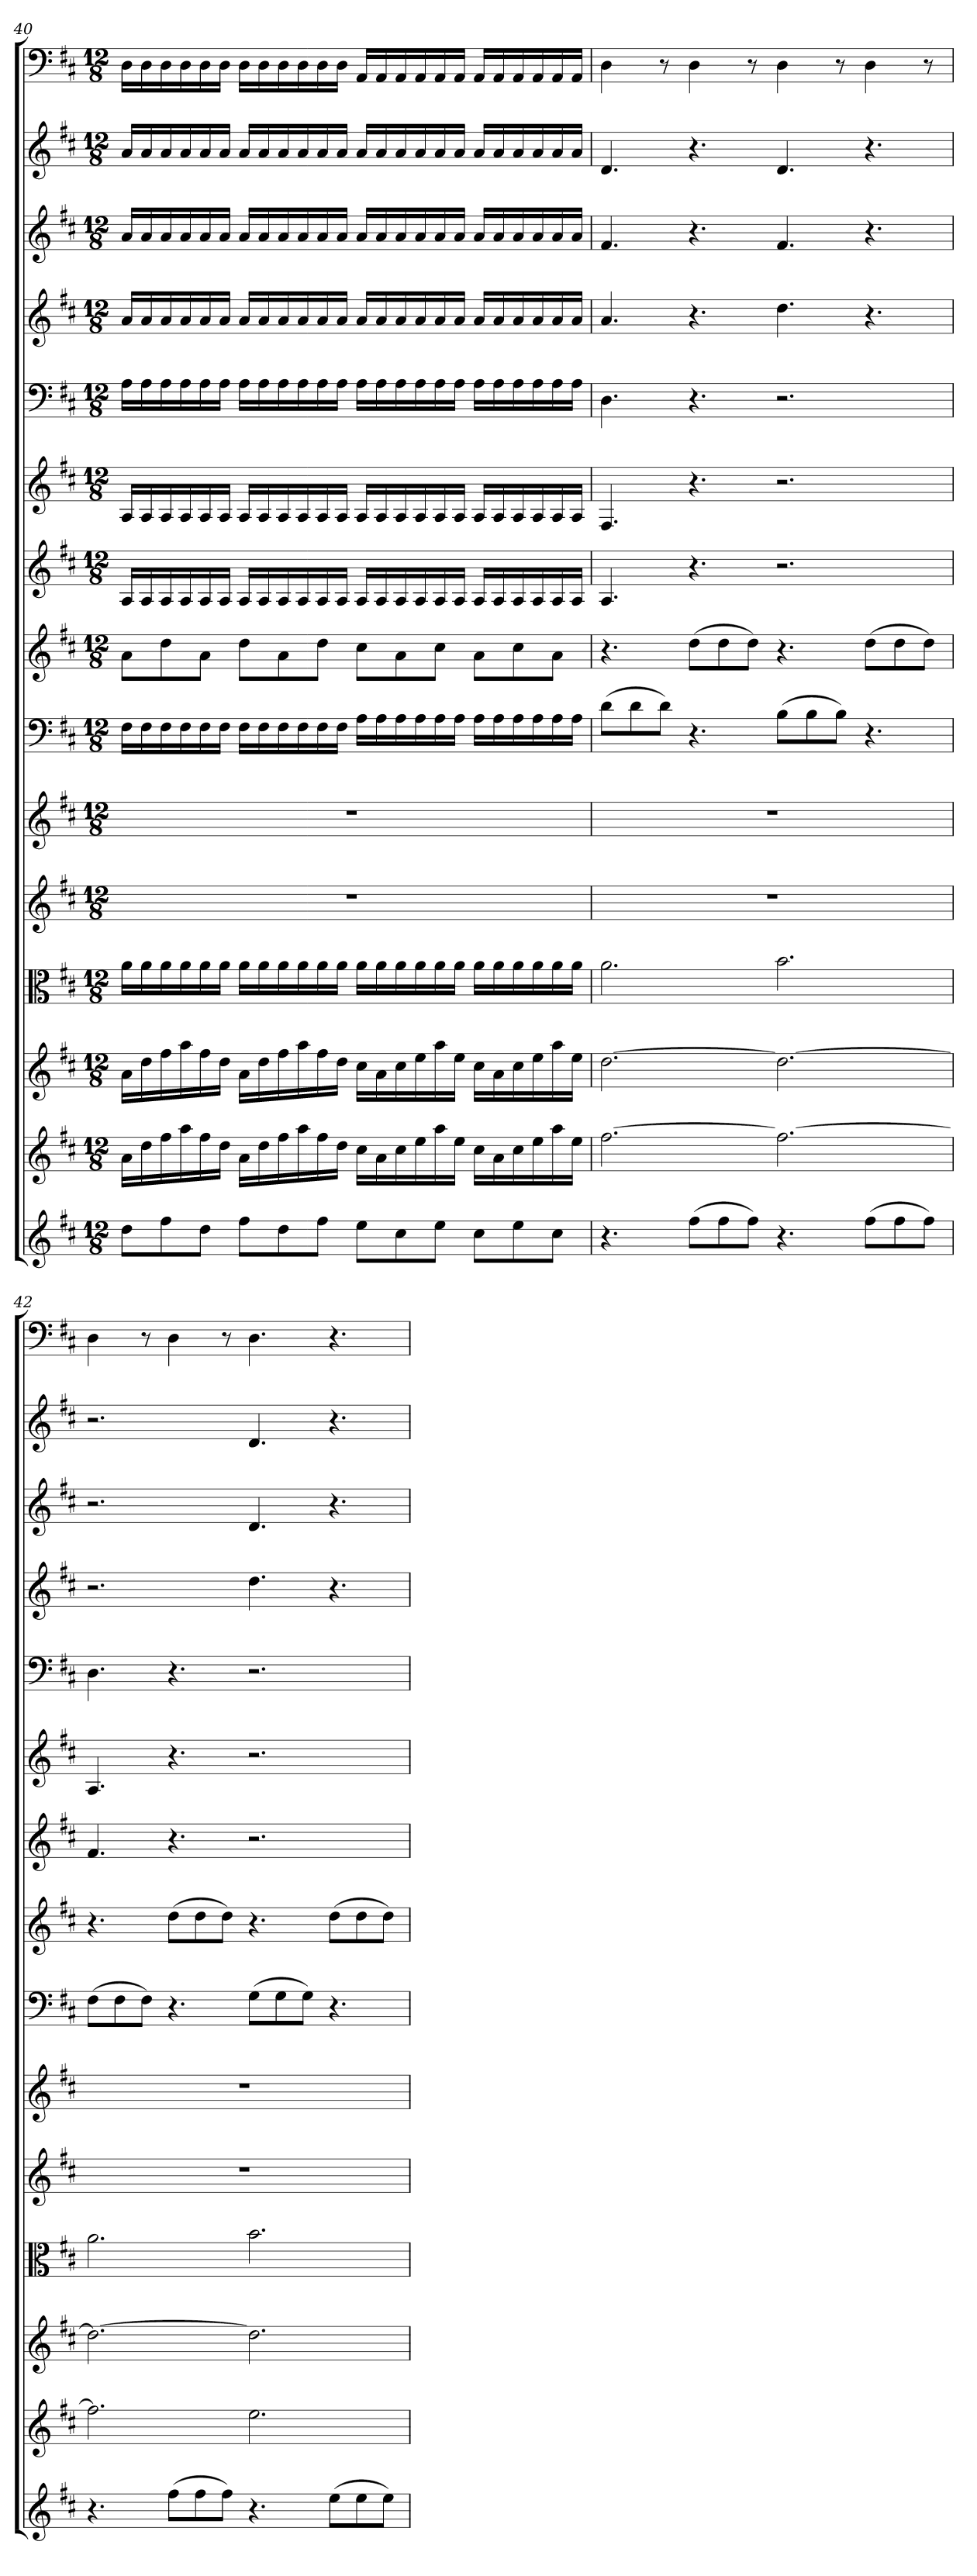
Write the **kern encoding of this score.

**kern	**kern	**kern	**kern	**kern	**kern	**kern	**kern	**kern	**kern	**kern	**kern	**kern	**kern	**kern
*part15	*part14	*part13	*part12	*part11	*part10	*part9	*part8	*part7	*part6	*part5	*part4	*part3	*part2	*part1
*staff15	*staff14	*staff13	*staff12	*staff11	*staff10	*staff9	*staff8	*staff7	*staff6	*staff5	*staff4	*staff3	*staff2	*staff1
*clefG2	*clefG2	*clefG2	*clefC3	*clefG2	*clefG2	*clefF4	*clefG2	*clefG2	*clefG2	*clefF4	*clefG2	*clefG2	*clefG2	*clefF4
*k[f#c#]	*k[f#c#]	*k[f#c#]	*k[f#c#]	*k[f#c#]	*k[f#c#]	*k[f#c#]	*k[f#c#]	*k[f#c#]	*k[f#c#]	*k[f#c#]	*k[f#c#]	*k[f#c#]	*k[f#c#]	*k[f#c#]
*D:	*D:	*D:	*D:	*D:	*D:	*D:	*D:	*D:	*D:	*D:	*D:	*D:	*D:	*D:
*M12/8	*M12/8	*M12/8	*M12/8	*M12/8	*M12/8	*M12/8	*M12/8	*M12/8	*M12/8	*M12/8	*M12/8	*M12/8	*M12/8	*M12/8
=40	=40	=40	=40	=40	=40	=40	=40	=40	=40	=40	=40	=40	=40	=40
8dd\L	16a\LL	16a\LL	16a\LL	1.r	1.r	16F#\LL	8a\L	16A/LL	16A/LL	16A\LL	16a/LL	16a/LL	16a/LL	16D\LL
.	16dd\	16dd\	16a\	.	.	16F#\	.	16A/	16A/	16A\	16a/	16a/	16a/	16D\
8ff#\	16ff#\	16ff#\	16a\	.	.	16F#\	8dd\	16A/	16A/	16A\	16a/	16a/	16a/	16D\
.	16aa\	16aa\	16a\	.	.	16F#\	.	16A/	16A/	16A\	16a/	16a/	16a/	16D\
8dd\J	16ff#\	16ff#\	16a\	.	.	16F#\	8a\J	16A/	16A/	16A\	16a/	16a/	16a/	16D\
.	16dd\JJ	16dd\JJ	16a\JJ	.	.	16F#\JJ	.	16A/JJ	16A/JJ	16A\JJ	16a/JJ	16a/JJ	16a/JJ	16D\JJ
8ff#\L	16a\LL	16a\LL	16a\LL	.	.	16F#\LL	8dd\L	16A/LL	16A/LL	16A\LL	16a/LL	16a/LL	16a/LL	16D\LL
.	16dd\	16dd\	16a\	.	.	16F#\	.	16A/	16A/	16A\	16a/	16a/	16a/	16D\
8dd\	16ff#\	16ff#\	16a\	.	.	16F#\	8a\	16A/	16A/	16A\	16a/	16a/	16a/	16D\
.	16aa\	16aa\	16a\	.	.	16F#\	.	16A/	16A/	16A\	16a/	16a/	16a/	16D\
8ff#\J	16ff#\	16ff#\	16a\	.	.	16F#\	8dd\J	16A/	16A/	16A\	16a/	16a/	16a/	16D\
.	16dd\JJ	16dd\JJ	16a\JJ	.	.	16F#\JJ	.	16A/JJ	16A/JJ	16A\JJ	16a/JJ	16a/JJ	16a/JJ	16D\JJ
8ee\L	16cc#\LL	16cc#\LL	16a\LL	.	.	16A\LL	8cc#\L	16A/LL	16A/LL	16A\LL	16a/LL	16a/LL	16a/LL	16AA/LL
.	16a\	16a\	16a\	.	.	16A\	.	16A/	16A/	16A\	16a/	16a/	16a/	16AA/
8cc#\	16cc#\	16cc#\	16a\	.	.	16A\	8a\	16A/	16A/	16A\	16a/	16a/	16a/	16AA/
.	16ee\	16ee\	16a\	.	.	16A\	.	16A/	16A/	16A\	16a/	16a/	16a/	16AA/
8ee\J	16aa\	16aa\	16a\	.	.	16A\	8cc#\J	16A/	16A/	16A\	16a/	16a/	16a/	16AA/
.	16ee\JJ	16ee\JJ	16a\JJ	.	.	16A\JJ	.	16A/JJ	16A/JJ	16A\JJ	16a/JJ	16a/JJ	16a/JJ	16AA/JJ
8cc#\L	16cc#\LL	16cc#\LL	16a\LL	.	.	16A\LL	8a\L	16A/LL	16A/LL	16A\LL	16a/LL	16a/LL	16a/LL	16AA/LL
.	16a\	16a\	16a\	.	.	16A\	.	16A/	16A/	16A\	16a/	16a/	16a/	16AA/
8ee\	16cc#\	16cc#\	16a\	.	.	16A\	8cc#\	16A/	16A/	16A\	16a/	16a/	16a/	16AA/
.	16ee\	16ee\	16a\	.	.	16A\	.	16A/	16A/	16A\	16a/	16a/	16a/	16AA/
8cc#\J	16aa\	16aa\	16a\	.	.	16A\	8a\J	16A/	16A/	16A\	16a/	16a/	16a/	16AA/
.	16ee\JJ	16ee\JJ	16a\JJ	.	.	16A\JJ	.	16A/JJ	16A/JJ	16A\JJ	16a/JJ	16a/JJ	16a/JJ	16AA/JJ
=41	=41	=41	=41	=41	=41	=41	=41	=41	=41	=41	=41	=41	=41	=41
4.r	[2.ff#\	[2.dd\	2.a\	1.r	1.r	(8d\L	4.r	4.A/	4.F#/	4.D\	4.a/	4.f#/	4.d/	4D\
.	.	.	.	.	.	8d\	.	.	.	.	.	.	.	.
.	.	.	.	.	.	8d\J)	.	.	.	.	.	.	.	8r
(8ff#\L	.	.	.	.	.	4.r	(8dd\L	4.r	4.r	4.r	4.r	4.r	4.r	4D\
8ff#\	.	.	.	.	.	.	8dd\	.	.	.	.	.	.	.
8ff#\J)	.	.	.	.	.	.	8dd\J)	.	.	.	.	.	.	8r
4.r	2.ff#\_	2.dd\_	2.b\	.	.	(8B\L	4.r	2.r	2.r	2.r	4.dd\	4.f#/	4.d/	4D\
.	.	.	.	.	.	8B\	.	.	.	.	.	.	.	.
.	.	.	.	.	.	8B\J)	.	.	.	.	.	.	.	8r
(8ff#\L	.	.	.	.	.	4.r	(8dd\L	.	.	.	4.r	4.r	4.r	4D\
8ff#\	.	.	.	.	.	.	8dd\	.	.	.	.	.	.	.
8ff#\J)	.	.	.	.	.	.	8dd\J)	.	.	.	.	.	.	8r
=42	=42	=42	=42	=42	=42	=42	=42	=42	=42	=42	=42	=42	=42	=42
4.r	2.ff#\]	2.dd\_	2.a\	1.r	1.r	(8F#\L	4.r	4.f#/	4.A/	4.D\	2.r	2.r	2.r	4D\
.	.	.	.	.	.	8F#\	.	.	.	.	.	.	.	.
.	.	.	.	.	.	8F#\J)	.	.	.	.	.	.	.	8r
(8ff#\L	.	.	.	.	.	4.r	(8dd\L	4.r	4.r	4.r	.	.	.	4D\
8ff#\	.	.	.	.	.	.	8dd\	.	.	.	.	.	.	.
8ff#\J)	.	.	.	.	.	.	8dd\J)	.	.	.	.	.	.	8r
4.r	2.ee\	2.dd\]	2.b\	.	.	(8G\L	4.r	2.r	2.r	2.r	4.dd\	4.d/	4.d/	4.D\
.	.	.	.	.	.	8G\	.	.	.	.	.	.	.	.
.	.	.	.	.	.	8G\J)	.	.	.	.	.	.	.	.
(8ee\L	.	.	.	.	.	4.r	(8dd\L	.	.	.	4.r	4.r	4.r	4.r
8ee\	.	.	.	.	.	.	8dd\	.	.	.	.	.	.	.
8ee\J)	.	.	.	.	.	.	8dd\J)	.	.	.	.	.	.	.
=	=	=	=	=	=	=	=	=	=	=	=	=	=	=
*-	*-	*-	*-	*-	*-	*-	*-	*-	*-	*-	*-	*-	*-	*-
